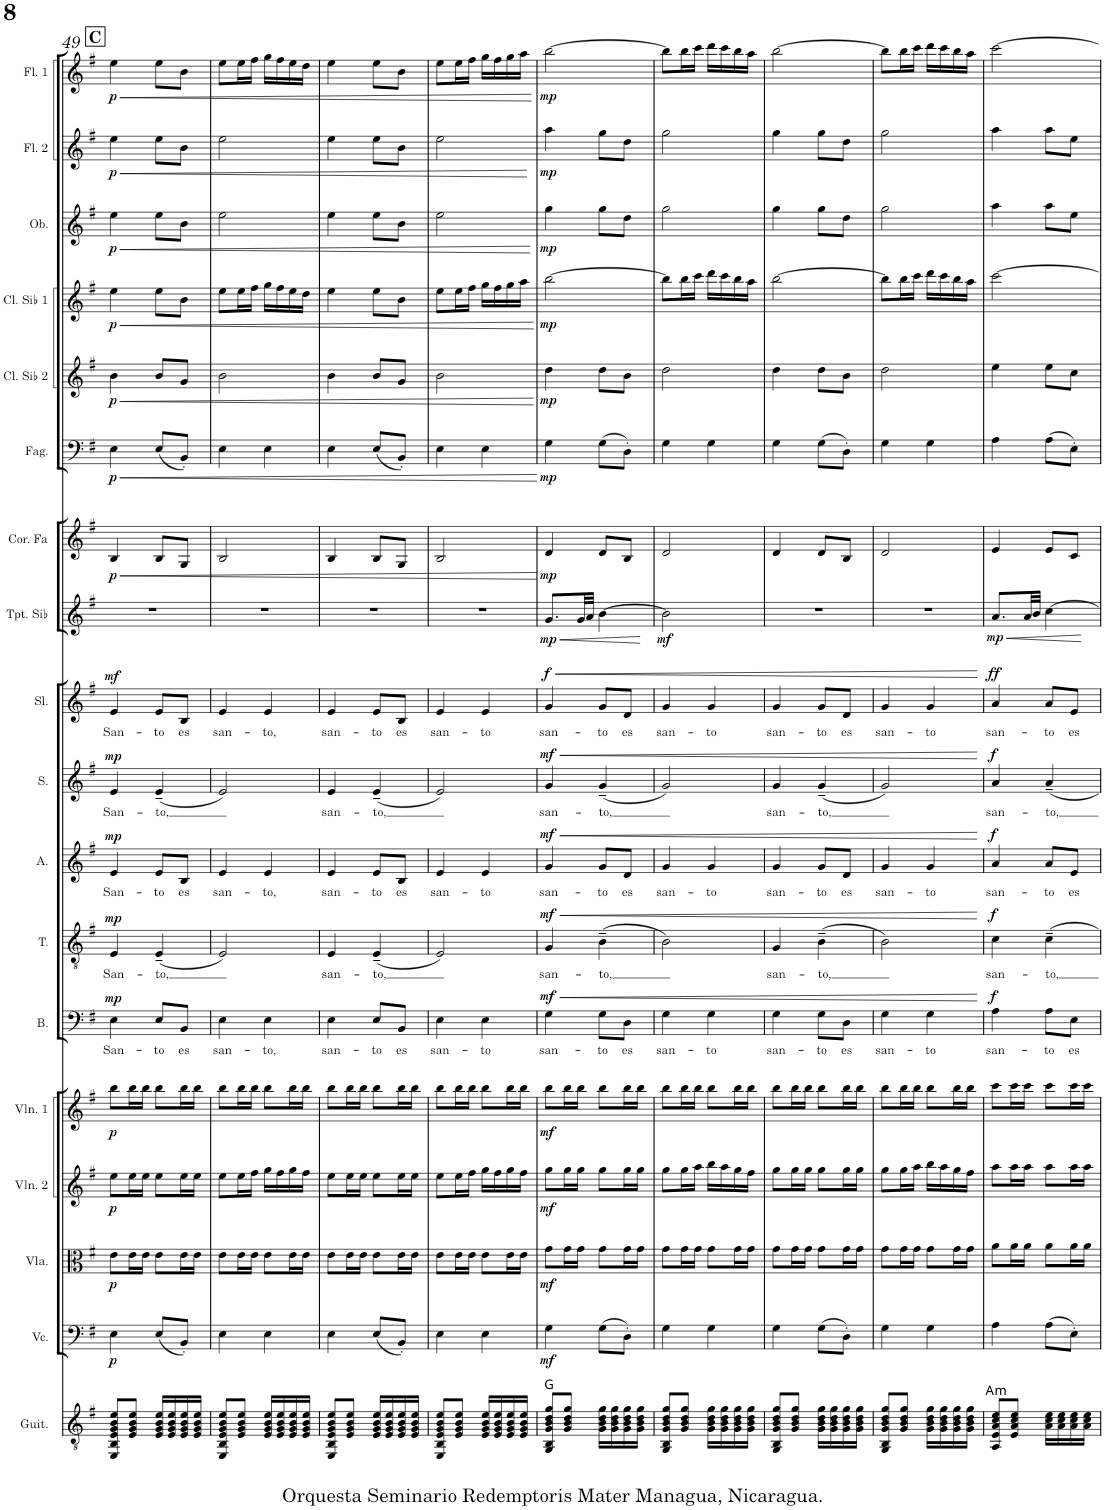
**kern	**harte	**kern	**dynam	**kern	**dynam	**kern	**dynam	**kern	**dynam	**kern	**text	**dynam	**kern	**text	**dynam	**kern	**text	**dynam	**kern	**text	**dynam	**kern	**text	**dynam	**kern	**dynam	**kern	**dynam	**kern	**dynam	**kern	**dynam	**kern	**dynam	**kern	**dynam	**kern	**dynam	**kern	**dynam
*part18	*part18	*part17	*part17	*part16	*part16	*part15	*part15	*part14	*part14	*part13	*part13	*part13	*part12	*part12	*part12	*part11	*part11	*part11	*part10	*part10	*part10	*part9	*part9	*part9	*part8	*part8	*part7	*part7	*part6	*part6	*part5	*part5	*part4	*part4	*part3	*part3	*part2	*part2	*part1	*part1
*staff18	*	*staff17	*staff17	*staff16	*staff16	*staff15	*staff15	*staff14	*staff14	*staff13	*staff13	*staff13	*staff12	*staff12	*staff12	*staff11	*staff11	*staff11	*staff10	*staff10	*staff10	*staff9	*staff9	*staff9	*staff8	*staff8	*staff7	*staff7	*staff6	*staff6	*staff5	*staff5	*staff4	*staff4	*staff3	*staff3	*staff2	*staff2	*staff1	*staff1
*I"Guitarra clásica	*	*I"Violonchelo	*	*I"Viola	*	*I"Violín 2	*	*I"Violín 1	*	*I"Bajo	*	*	*I"Tenor	*	*	*I"Alto	*	*	*I"Soprano	*	*	*I"Solista	*	*	*I"Trompeta en Sib	*	*I"Corno en Fa	*	*I"Fagot	*	*I"Clarinete en Sib 2	*	*I"Clarinete en Sib 1	*	*I"Oboe	*	*I"Flauta 2	*	*I"Flauta 1	*
*I'Guit.	*	*I'Vc.	*	*I'Vla.	*	*I'Vln. 2	*	*I'Vln. 1	*	*I'B.	*	*	*I'T.	*	*	*I'A.	*	*	*I'S.	*	*	*I'Sl.	*	*	*I'Tpt. Sib	*	*I'Cor. Fa	*	*I'Fag.	*	*I'Cl. Sib 2	*	*I'Cl. Sib 1	*	*I'Ob.	*	*I'Fl. 2	*	*I'Fl. 1	*
!!LO:PB:g=z
*clefGv2	*	*clefF4	*	*clefC3	*	*clefG2	*	*clefG2	*	*clefF4	*	*	*clefGv2	*	*	*clefG2	*	*	*clefG2	*	*	*clefG2	*	*	*clefG2	*	*clefG2	*	*clefF4	*	*clefG2	*	*clefG2	*	*clefG2	*	*clefG2	*	*clefG2	*
*	*	*	*	*	*	*	*	*	*	*	*	*	*	*	*	*	*	*	*	*	*	*	*	*	*Trd1c2	*	*Trd4c7	*	*	*	*Trd1c2	*	*Trd1c2	*	*	*	*	*	*	*
*k[f#]	*	*k[f#]	*	*k[f#]	*	*k[f#]	*	*k[f#]	*	*k[f#]	*	*	*k[f#]	*	*	*k[f#]	*	*	*k[f#]	*	*	*k[f#]	*	*	*k[f#]	*	*k[f#]	*	*k[f#]	*	*k[f#]	*	*k[f#]	*	*k[f#]	*	*k[f#]	*	*k[f#]	*
*M2/4	*	*M2/4	*	*M2/4	*	*M2/4	*	*M2/4	*	*M2/4	*	*	*M2/4	*	*	*M2/4	*	*	*M2/4	*	*	*M2/4	*	*	*M2/4	*	*M2/4	*	*M2/4	*	*M2/4	*	*M2/4	*	*M2/4	*	*M2/4	*	*M2/4	*
!!LO:REH:place=s1:a:B:cj:fs=14:t=C
=49	=49	=49	=49	=49	=49	=49	=49	=49	=49	=49	=49	=49	=49	=49	=49	=49	=49	=49	=49	=49	=49	=49	=49	=49	=49	=49	=49	=49	=49	=49	=49	=49	=49	=49	=49	=49	=49	=49	=49	=49
!	!	!	!LO:DY:b	!	!LO:DY:b	!	!LO:DY:b	!	!LO:DY:b	!	!LO:LY:b	!LO:DY:a	!	!LO:LY:b	!LO:DY:a	!	!LO:LY:b	!LO:DY:a	!	!LO:LY:b	!LO:DY:a	!	!LO:LY:b	!LO:DY:a	!	!	!	!LO:HP:b	!	!LO:HP:b	!	!LO:HP:b	!	!LO:HP:b	!	!LO:HP:b	!	!LO:HP:b	!	!LO:HP:b
!	!	!	!	!	!	!	!	!	!	!	!	!	!	!	!	!	!	!	!	!	!	!	!	!	!	!	!	!LO:DY:n=1:b	!	!LO:DY:n=1:b	!	!LO:DY:n=1:b	!	!LO:DY:n=1:b	!	!LO:DY:n=1:b	!	!LO:DY:n=1:b	!	!LO:DY:n=1:b
8EE/ 8BB/ 8E/ 8G/ 8B/ 8e/L	.	4E\	p	8e\L	p	8ee\L	p	8bb\L	p	4E\	San-	mp	4E/	San-	mp	4e/	San-	mp	4e/	San-	mp	4e/	San-	mf	2r	.	4B/	< p	4E\	< p	4b\	< p	4ee\	< p	4ee\	< p	4ee\	< p	4ee\	< p
8E/ 8G/ 8B/ 8e/J	.	.	.	16e\L	.	16ee\L	.	16bb\L	.	.	.	.	.	.	.	.	.	.	.	.	.	.	.	.	.	.	.	.	.	.	.	.	.	.	.	.	.	.	.	.
.	.	.	.	16e\JJ	.	16ee\JJ	.	16bb\JJ	.	.	.	.	.	.	.	.	.	.	.	.	.	.	.	.	.	.	.	.	.	.	.	.	.	.	.	.	.	.	.	.
!	!	!	!	!	!	!	!	!	!	!	!LO:LY:b	!	!	!LO:LY:b	!	!	!LO:LY:b	!	!	!LO:LY:b	!	!	!LO:LY:b	!	!	!	!	!	!	!	!	!	!	!	!	!	!	!	!	!
16E/ 16G/ 16B/ 16e/LL	.	(8E/L	.	8e\L	.	8ee\L	.	8bb\L	.	8E/L	-to	.	(4E~/	-to,	.	8e/L	-to	.	(4e~/	-to,	.	8e/L	-to	.	.	.	8B/L	.	(8E/L	.	8b/L	.	8ee\L	.	8ee\L	.	8ee\L	.	8ee\L	.
16E/ 16G/ 16B/ 16e/	.	.	.	.	.	.	.	.	.	.	.	.	.	.	.	.	.	.	.	.	.	.	.	.	.	.	.	.	.	.	.	.	.	.	.	.	.	.	.	.
!	!	!	!	!	!	!	!	!	!	!	!LO:LY:b	!	!	!	!	!	!LO:LY:b	!	!	!	!	!	!LO:LY:b	!	!	!	!	!	!	!	!	!	!	!	!	!	!	!	!	!
16E/ 16G/ 16B/ 16e/	.	8BB'/J)	.	16e\L	.	16ee\L	.	16bb\L	.	8BB/J	es	.	.	.	.	8B/J	es	.	.	.	.	8B/J	es	.	.	.	8G/J	.	8BB'/J)	.	8g/J	.	8b\J	.	8b\J	.	8b\J	.	8b\J	.
16E/ 16G/ 16B/ 16e/JJ	.	.	.	16e\JJ	.	16ee\JJ	.	16bb\JJ	.	.	.	.	.	.	.	.	.	.	.	.	.	.	.	.	.	.	.	.	.	.	.	.	.	.	.	.	.	.	.	.
=50	=50	=50	=50	=50	=50	=50	=50	=50	=50	=50	=50	=50	=50	=50	=50	=50	=50	=50	=50	=50	=50	=50	=50	=50	=50	=50	=50	=50	=50	=50	=50	=50	=50	=50	=50	=50	=50	=50	=50	=50
!	!	!	!	!	!	!	!	!	!	!	!LO:LY:b	!	!	!	!	!	!LO:LY:b	!	!	!	!	!	!LO:LY:b	!	!	!	!	!	!	!	!	!	!	!	!	!	!	!	!	!
8EE/ 8BB/ 8E/ 8G/ 8B/ 8e/L	.	4E\	.	8e\L	.	8ee\L	.	8bb\L	.	4E\	san-	.	2E/)	.	.	4e/	san-	.	2e/)	.	.	4e/	san-	.	2r	.	2B/	.	4E\	.	2b\	.	8ee\L	.	2ee\	.	2ee\	.	8ee\L	.
8E/ 8G/ 8B/ 8e/J	.	.	.	16e\L	.	16ee\L	.	16bb\L	.	.	.	.	.	.	.	.	.	.	.	.	.	.	.	.	.	.	.	.	.	.	.	.	16ee\L	.	.	.	.	.	16ee\L	.
.	.	.	.	16e\JJ	.	16ff#\JJ	.	16bb\JJ	.	.	.	.	.	.	.	.	.	.	.	.	.	.	.	.	.	.	.	.	.	.	.	.	16ff#\JJ	.	.	.	.	.	16ff#\JJ	.
!	!	!	!	!	!	!	!	!	!	!	!LO:LY:b	!	!	!	!	!	!LO:LY:b	!	!	!	!	!	!LO:LY:b	!	!	!	!	!	!	!	!	!	!	!	!	!	!	!	!	!
16E/ 16G/ 16B/ 16e/LL	.	4E\	.	8e\L	.	16gg\LL	.	8bb\L	.	4E\	-to,	.	.	.	.	4e/	-to,	.	.	.	.	4e/	-to,	.	.	.	.	.	4E\	.	.	.	16gg\LL	.	.	.	.	.	16gg\LL	.
16E/ 16G/ 16B/ 16e/	.	.	.	.	.	16ff#\	.	.	.	.	.	.	.	.	.	.	.	.	.	.	.	.	.	.	.	.	.	.	.	.	.	.	16ff#\	.	.	.	.	.	16ff#\	.
16E/ 16G/ 16B/ 16e/	.	.	.	16e\L	.	16gg\	.	16bb\L	.	.	.	.	.	.	.	.	.	.	.	.	.	.	.	.	.	.	.	.	.	.	.	.	16ee\	.	.	.	.	.	16ee\	.
16E/ 16G/ 16B/ 16e/JJ	.	.	.	16e\JJ	.	16ff#\JJ	.	16bb\JJ	.	.	.	.	.	.	.	.	.	.	.	.	.	.	.	.	.	.	.	.	.	.	.	.	16dd\JJ	.	.	.	.	.	16dd\JJ	.
=51	=51	=51	=51	=51	=51	=51	=51	=51	=51	=51	=51	=51	=51	=51	=51	=51	=51	=51	=51	=51	=51	=51	=51	=51	=51	=51	=51	=51	=51	=51	=51	=51	=51	=51	=51	=51	=51	=51	=51	=51
!	!	!	!	!	!	!	!	!	!	!	!LO:LY:b	!	!	!LO:LY:b	!	!	!LO:LY:b	!	!	!LO:LY:b	!	!	!LO:LY:b	!	!	!	!	!	!	!	!	!	!	!	!	!	!	!	!	!
8EE/ 8BB/ 8E/ 8G/ 8B/ 8e/L	.	4E\	.	8e\L	.	8ee\L	.	8bb\L	.	4E\	san-	.	4E/	san-	.	4e/	san-	.	4e/	san-	.	4e/	san-	.	2r	.	4B/	.	4E\	.	4b\	.	4ee\	.	4ee\	.	4ee\	.	4ee\	.
8E/ 8G/ 8B/ 8e/J	.	.	.	16e\L	.	16ee\L	.	16bb\L	.	.	.	.	.	.	.	.	.	.	.	.	.	.	.	.	.	.	.	.	.	.	.	.	.	.	.	.	.	.	.	.
.	.	.	.	16e\JJ	.	16ee\JJ	.	16bb\JJ	.	.	.	.	.	.	.	.	.	.	.	.	.	.	.	.	.	.	.	.	.	.	.	.	.	.	.	.	.	.	.	.
!	!	!	!	!	!	!	!	!	!	!	!LO:LY:b	!	!	!LO:LY:b	!	!	!LO:LY:b	!	!	!LO:LY:b	!	!	!LO:LY:b	!	!	!	!	!	!	!	!	!	!	!	!	!	!	!	!	!
16E/ 16G/ 16B/ 16e/LL	.	(8E/L	.	8e\L	.	8ee\L	.	8bb\L	.	8E/L	-to	.	(4E~/	-to,	.	8e/L	-to	.	(4e~/	-to,	.	8e/L	-to	.	.	.	8B/L	.	(8E/L	.	8b/L	.	8ee\L	.	8ee\L	.	8ee\L	.	8ee\L	.
16E/ 16G/ 16B/ 16e/	.	.	.	.	.	.	.	.	.	.	.	.	.	.	.	.	.	.	.	.	.	.	.	.	.	.	.	.	.	.	.	.	.	.	.	.	.	.	.	.
!	!	!	!	!	!	!	!	!	!	!	!LO:LY:b	!	!	!	!	!	!LO:LY:b	!	!	!	!	!	!LO:LY:b	!	!	!	!	!	!	!	!	!	!	!	!	!	!	!	!	!
16E/ 16G/ 16B/ 16e/	.	8BB'/J)	.	16e\L	.	16ee\L	.	16bb\L	.	8BB/J	es	.	.	.	.	8B/J	es	.	.	.	.	8B/J	es	.	.	.	8G/J	.	8BB'/J)	.	8g/J	.	8b\J	.	8b\J	.	8b\J	.	8b\J	.
16E/ 16G/ 16B/ 16e/JJ	.	.	.	16e\JJ	.	16ee\JJ	.	16bb\JJ	.	.	.	.	.	.	.	.	.	.	.	.	.	.	.	.	.	.	.	.	.	.	.	.	.	.	.	.	.	.	.	.
=52	=52	=52	=52	=52	=52	=52	=52	=52	=52	=52	=52	=52	=52	=52	=52	=52	=52	=52	=52	=52	=52	=52	=52	=52	=52	=52	=52	=52	=52	=52	=52	=52	=52	=52	=52	=52	=52	=52	=52	=52
!	!	!	!	!	!	!	!	!	!	!	!LO:LY:b	!	!	!	!	!	!LO:LY:b	!	!	!	!	!	!LO:LY:b	!	!	!	!	!	!	!	!	!	!	!	!	!	!	!	!	!
8EE/ 8BB/ 8E/ 8G/ 8B/ 8e/L	.	4E\	.	8e\L	.	8ee\L	.	8bb\L	.	4E\	san-	.	2E/)	.	.	4e/	san-	.	2e/)	.	.	4e/	san-	.	2r	.	2B/	.	4E\	.	2b\	.	8ee\L	.	2ee\	.	2ee\	.	8ee\L	.
8E/ 8G/ 8B/ 8e/J	.	.	.	16e\L	.	16ee\L	.	16bb\L	.	.	.	.	.	.	.	.	.	.	.	.	.	.	.	.	.	.	.	.	.	.	.	.	16ee\L	.	.	.	.	.	16ee\L	.
.	.	.	.	16e\JJ	.	16ff#\JJ	.	16bb\JJ	.	.	.	.	.	.	.	.	.	.	.	.	.	.	.	.	.	.	.	.	.	.	.	.	16ff#\JJ	.	.	.	.	.	16ff#\JJ	.
!	!	!	!	!	!	!	!	!	!	!	!LO:LY:b	!	!	!	!	!	!LO:LY:b	!	!	!	!	!	!LO:LY:b	!	!	!	!	!	!	!	!	!	!	!	!	!	!	!	!	!
16E/ 16G/ 16B/ 16e/LL	.	4E\	.	8e\L	.	16gg\LL	.	8bb\L	.	4E\	-to	.	.	.	.	4e/	-to	.	.	.	.	4e/	-to	.	.	.	.	.	4E\	.	.	.	16gg\LL	.	.	.	.	.	16gg\LL	.
16E/ 16G/ 16B/ 16e/	.	.	.	.	.	16ff#\	.	.	.	.	.	.	.	.	.	.	.	.	.	.	.	.	.	.	.	.	.	.	.	.	.	.	16ff#\	.	.	.	.	.	16ff#\	.
16E/ 16G/ 16B/ 16e/	.	.	.	16e\L	.	16gg\	.	16bb\L	.	.	.	.	.	.	.	.	.	.	.	.	.	.	.	.	.	.	.	.	.	.	.	.	16gg\	.	.	.	.	.	16gg\	.
16E/ 16G/ 16B/ 16e/JJ	.	.	.	16e\JJ	.	16ff#\JJ	.	16bb\JJ	.	.	.	.	.	.	.	.	.	.	.	.	.	.	.	.	.	.	.	.	.	.	.	.	16aa\JJ	.	.	.	.	.	16aa\JJ	.
.	.	.	.	.	.	.	.	.	.	.	.	.	.	.	.	.	.	.	.	.	.	.	.	.	.	.	.	[	.	[	.	[	.	[	.	[	.	[	.	[
=53	=53	=53	=53	=53	=53	=53	=53	=53	=53	=53	=53	=53	=53	=53	=53	=53	=53	=53	=53	=53	=53	=53	=53	=53	=53	=53	=53	=53	=53	=53	=53	=53	=53	=53	=53	=53	=53	=53	=53	=53
!	!	!	!LO:DY:b	!	!LO:DY:b	!	!LO:DY:b	!	!LO:DY:b	!	!LO:LY:b	!LO:HP:b	!	!LO:LY:b	!LO:HP:b	!	!LO:LY:b	!LO:HP:b	!	!LO:LY:b	!LO:HP:b	!	!LO:LY:b	!LO:HP:b	!	!LO:HP:b	!	!	!	!	!	!	!	!	!	!	!	!	!	!
!	!	!	!	!	!	!	!	!	!	!	!	!LO:DY:n=1:a	!	!	!LO:DY:n=1:a	!	!	!LO:DY:n=1:a	!	!	!LO:DY:n=1:a	!	!	!LO:DY:n=1:a	!	!LO:DY:n=1:b	!	!LO:DY:b	!	!LO:DY:b	!	!LO:DY:b	!	!LO:DY:b	!	!LO:DY:b	!	!LO:DY:b	!	!LO:DY:b
8GG/ 8BB/ 8G/ 8B/ 8d/ 8g/L	G:maj	4G\	mf	8g\L	mf	8gg\L	mf	8bb\L	mf	4G\	san-	< mf	4G/	san-	< mf	4g/	san-	< mf	4g/	san-	< mf	4g/	san-	< f	8.g/L	< mp	4d/	mp	4G\	mp	4dd\	mp	[2bb\	mp	4gg\	mp	4aa\	mp	[2bb\	mp
8G/ 8B/ 8d/ 8g/J	.	.	.	16g\L	.	16gg\L	.	16bb\L	.	.	.	.	.	.	.	.	.	.	.	.	.	.	.	.	.	.	.	.	.	.	.	.	.	.	.	.	.	.	.	.
.	.	.	.	16g\JJ	.	16gg\JJ	.	16bb\JJ	.	.	.	.	.	.	.	.	.	.	.	.	.	.	.	.	32g/LL	.	.	.	.	.	.	.	.	.	.	.	.	.	.	.
.	.	.	.	.	.	.	.	.	.	.	.	.	.	.	.	.	.	.	.	.	.	.	.	.	32a/JJJ	.	.	.	.	.	.	.	.	.	.	.	.	.	.	.
!	!	!	!	!	!	!	!	!	!	!	!LO:LY:b	!	!	!LO:LY:b	!	!	!LO:LY:b	!	!	!LO:LY:b	!	!	!LO:LY:b	!	!	!	!	!	!	!	!	!	!	!	!	!	!	!	!	!
16G\ 16B\ 16d\ 16g\LL	.	(8G\L	.	8g\L	.	8gg\L	.	8bb\L	.	8G\L	-to	.	(4B~\	-to,	.	8g/L	-to	.	(4g~/	-to,	.	8g/L	-to	.	[4b\	.	8d/L	.	(8G\L	.	8dd\L	.	.	.	8gg\L	.	8gg\L	.	.	.
16G\ 16B\ 16d\ 16g\	.	.	.	.	.	.	.	.	.	.	.	.	.	.	.	.	.	.	.	.	.	.	.	.	.	.	.	.	.	.	.	.	.	.	.	.	.	.	.	.
!	!	!	!	!	!	!	!	!	!	!	!LO:LY:b	!	!	!	!	!	!LO:LY:b	!	!	!	!	!	!LO:LY:b	!	!	!	!	!	!	!	!	!	!	!	!	!	!	!	!	!
16G\ 16B\ 16d\ 16g\	.	8D'\J)	.	16g\L	.	16gg\L	.	16bb\L	.	8D\J	es	.	.	.	.	8d/J	es	.	.	.	.	8d/J	es	.	.	.	8B/J	.	8D'\J)	.	8b\J	.	.	.	8dd\J	.	8dd\J	.	.	.
16G\ 16B\ 16d\ 16g\JJ	.	.	.	16g\JJ	.	16gg\JJ	.	16bb\JJ	.	.	.	.	.	.	.	.	.	.	.	.	.	.	.	.	.	.	.	.	.	.	.	.	.	.	.	.	.	.	.	.
.	.	.	.	.	.	.	.	.	.	.	.	.	.	.	.	.	.	.	.	.	.	.	.	.	.	[	.	.	.	.	.	.	.	.	.	.	.	.	.	.
=54	=54	=54	=54	=54	=54	=54	=54	=54	=54	=54	=54	=54	=54	=54	=54	=54	=54	=54	=54	=54	=54	=54	=54	=54	=54	=54	=54	=54	=54	=54	=54	=54	=54	=54	=54	=54	=54	=54	=54	=54
!	!	!	!	!	!	!	!	!	!	!	!LO:LY:b	!	!	!	!	!	!LO:LY:b	!	!	!	!	!	!LO:LY:b	!	!	!LO:DY:b	!	!	!	!	!	!	!	!	!	!	!	!	!	!
8GG/ 8BB/ 8G/ 8B/ 8d/ 8g/L	.	4G\	.	8g\L	.	8gg\L	.	8bb\L	.	4G\	san-	.	2B\)	.	.	4g/	san-	.	2g/)	.	.	4g/	san-	.	2b\]	mf	2d/	.	4G\	.	2dd\	.	8bb\L]	.	2gg\	.	2gg\	.	8bb\L]	.
8G/ 8B/ 8d/ 8g/J	.	.	.	16g\L	.	16gg\L	.	16bb\L	.	.	.	.	.	.	.	.	.	.	.	.	.	.	.	.	.	.	.	.	.	.	.	.	16bb\L	.	.	.	.	.	16bb\L	.
.	.	.	.	16g\JJ	.	16aa\JJ	.	16bb\JJ	.	.	.	.	.	.	.	.	.	.	.	.	.	.	.	.	.	.	.	.	.	.	.	.	16ccc\JJ	.	.	.	.	.	16ccc\JJ	.
!	!	!	!	!	!	!	!	!	!	!	!LO:LY:b	!	!	!	!	!	!LO:LY:b	!	!	!	!	!	!LO:LY:b	!	!	!	!	!	!	!	!	!	!	!	!	!	!	!	!	!
16G\ 16B\ 16d\ 16g\LL	.	4G\	.	8g\L	.	16bb\LL	.	8bb\L	.	4G\	-to	.	.	.	.	4g/	-to	.	.	.	.	4g/	-to	.	.	.	.	.	4G\	.	.	.	16ddd\LL	.	.	.	.	.	16ddd\LL	.
16G\ 16B\ 16d\ 16g\	.	.	.	.	.	16aa\	.	.	.	.	.	.	.	.	.	.	.	.	.	.	.	.	.	.	.	.	.	.	.	.	.	.	16ccc\	.	.	.	.	.	16ccc\	.
16G\ 16B\ 16d\ 16g\	.	.	.	16g\L	.	16gg\	.	16bb\L	.	.	.	.	.	.	.	.	.	.	.	.	.	.	.	.	.	.	.	.	.	.	.	.	16bb\	.	.	.	.	.	16bb\	.
16G\ 16B\ 16d\ 16g\JJ	.	.	.	16g\JJ	.	16ff#\JJ	.	16bb\JJ	.	.	.	.	.	.	.	.	.	.	.	.	.	.	.	.	.	.	.	.	.	.	.	.	16aa\JJ	.	.	.	.	.	16aa\JJ	.
=55	=55	=55	=55	=55	=55	=55	=55	=55	=55	=55	=55	=55	=55	=55	=55	=55	=55	=55	=55	=55	=55	=55	=55	=55	=55	=55	=55	=55	=55	=55	=55	=55	=55	=55	=55	=55	=55	=55	=55	=55
!	!	!	!	!	!	!	!	!	!	!	!LO:LY:b	!	!	!LO:LY:b	!	!	!LO:LY:b	!	!	!LO:LY:b	!	!	!LO:LY:b	!	!	!	!	!	!	!	!	!	!	!	!	!	!	!	!	!
8GG/ 8BB/ 8G/ 8B/ 8d/ 8g/L	.	4G\	.	8g\L	.	8gg\L	.	8bb\L	.	4G\	san-	.	4G/	san-	.	4g/	san-	.	4g/	san-	.	4g/	san-	.	2r	.	4d/	.	4G\	.	4dd\	.	[2bb\	.	4gg\	.	4gg\	.	[2bb\	.
8G/ 8B/ 8d/ 8g/J	.	.	.	16g\L	.	16gg\L	.	16bb\L	.	.	.	.	.	.	.	.	.	.	.	.	.	.	.	.	.	.	.	.	.	.	.	.	.	.	.	.	.	.	.	.
.	.	.	.	16g\JJ	.	16gg\JJ	.	16bb\JJ	.	.	.	.	.	.	.	.	.	.	.	.	.	.	.	.	.	.	.	.	.	.	.	.	.	.	.	.	.	.	.	.
!	!	!	!	!	!	!	!	!	!	!	!LO:LY:b	!	!	!LO:LY:b	!	!	!LO:LY:b	!	!	!LO:LY:b	!	!	!LO:LY:b	!	!	!	!	!	!	!	!	!	!	!	!	!	!	!	!	!
16G\ 16B\ 16d\ 16g\LL	.	(8G\L	.	8g\L	.	8gg\L	.	8bb\L	.	8G\L	-to	.	(4B~\	-to,	.	8g/L	-to	.	(4g~/	-to,	.	8g/L	-to	.	.	.	8d/L	.	(8G\L	.	8dd\L	.	.	.	8gg\L	.	8gg\L	.	.	.
16G\ 16B\ 16d\ 16g\	.	.	.	.	.	.	.	.	.	.	.	.	.	.	.	.	.	.	.	.	.	.	.	.	.	.	.	.	.	.	.	.	.	.	.	.	.	.	.	.
!	!	!	!	!	!	!	!	!	!	!	!LO:LY:b	!	!	!	!	!	!LO:LY:b	!	!	!	!	!	!LO:LY:b	!	!	!	!	!	!	!	!	!	!	!	!	!	!	!	!	!
16G\ 16B\ 16d\ 16g\	.	8D'\J)	.	16g\L	.	16gg\L	.	16bb\L	.	8D\J	es	.	.	.	.	8d/J	es	.	.	.	.	8d/J	es	.	.	.	8B/J	.	8D'\J)	.	8b\J	.	.	.	8dd\J	.	8dd\J	.	.	.
16G\ 16B\ 16d\ 16g\JJ	.	.	.	16g\JJ	.	16gg\JJ	.	16bb\JJ	.	.	.	.	.	.	.	.	.	.	.	.	.	.	.	.	.	.	.	.	.	.	.	.	.	.	.	.	.	.	.	.
=56	=56	=56	=56	=56	=56	=56	=56	=56	=56	=56	=56	=56	=56	=56	=56	=56	=56	=56	=56	=56	=56	=56	=56	=56	=56	=56	=56	=56	=56	=56	=56	=56	=56	=56	=56	=56	=56	=56	=56	=56
!	!	!	!	!	!	!	!	!	!	!	!LO:LY:b	!	!	!	!	!	!LO:LY:b	!	!	!	!	!	!LO:LY:b	!	!	!	!	!	!	!	!	!	!	!	!	!	!	!	!	!
8GG/ 8BB/ 8G/ 8B/ 8d/ 8g/L	.	4G\	.	8g\L	.	8gg\L	.	8bb\L	.	4G\	san-	.	2B\)	.	.	4g/	san-	.	2g/)	.	.	4g/	san-	.	2r	.	2d/	.	4G\	.	2dd\	.	8bb\L]	.	2gg\	.	2gg\	.	8bb\L]	.
8G/ 8B/ 8d/ 8g/J	.	.	.	16g\L	.	16gg\L	.	16bb\L	.	.	.	.	.	.	.	.	.	.	.	.	.	.	.	.	.	.	.	.	.	.	.	.	16bb\L	.	.	.	.	.	16bb\L	.
.	.	.	.	16g\JJ	.	16aa\JJ	.	16bb\JJ	.	.	.	.	.	.	.	.	.	.	.	.	.	.	.	.	.	.	.	.	.	.	.	.	16ccc\JJ	.	.	.	.	.	16ccc\JJ	.
!	!	!	!	!	!	!	!	!	!	!	!LO:LY:b	!	!	!	!	!	!LO:LY:b	!	!	!	!	!	!LO:LY:b	!	!	!	!	!	!	!	!	!	!	!	!	!	!	!	!	!
16G\ 16B\ 16d\ 16g\LL	.	4G\	.	8g\L	.	16bb\LL	.	8bb\L	.	4G\	-to	.	.	.	.	4g/	-to	.	.	.	.	4g/	-to	.	.	.	.	.	4G\	.	.	.	16ddd\LL	.	.	.	.	.	16ddd\LL	.
16G\ 16B\ 16d\ 16g\	.	.	.	.	.	16aa\	.	.	.	.	.	.	.	.	.	.	.	.	.	.	.	.	.	.	.	.	.	.	.	.	.	.	16ccc\	.	.	.	.	.	16ccc\	.
16G\ 16B\ 16d\ 16g\	.	.	.	16g\L	.	16gg\	.	16bb\L	.	.	.	.	.	.	.	.	.	.	.	.	.	.	.	.	.	.	.	.	.	.	.	.	16bb\	.	.	.	.	.	16bb\	.
16G\ 16B\ 16d\ 16g\JJ	.	.	.	16g\JJ	.	16ff#\JJ	.	16bb\JJ	.	.	.	.	.	.	.	.	.	.	.	.	.	.	.	.	.	.	.	.	.	.	.	.	16aa\JJ	.	.	.	.	.	16aa\JJ	.
.	.	.	.	.	.	.	.	.	.	.	.	[	.	.	[	.	.	[	.	.	[	.	.	[	.	.	.	.	.	.	.	.	.	.	.	.	.	.	.	.
=57	=57	=57	=57	=57	=57	=57	=57	=57	=57	=57	=57	=57	=57	=57	=57	=57	=57	=57	=57	=57	=57	=57	=57	=57	=57	=57	=57	=57	=57	=57	=57	=57	=57	=57	=57	=57	=57	=57	=57	=57
!	!	!	!	!	!	!	!	!	!	!	!LO:LY:b	!LO:DY:a	!	!LO:LY:b	!LO:DY:a	!	!LO:LY:b	!LO:DY:a	!	!LO:LY:b	!LO:DY:a	!	!LO:LY:b	!LO:DY:a	!	!LO:HP:b	!	!	!	!	!	!	!	!	!	!	!	!	!	!
!	!LO:H:kt=m	!	!	!	!	!	!	!	!	!	!	!	!	!	!	!	!	!	!	!	!	!	!	!	!	!LO:DY:n=1:b	!	!	!	!	!	!	!	!	!	!	!	!	!	!
8AA/ 8E/ 8A/ 8c/ 8e/L	A:min	4A\	.	8a\L	.	8aa\L	.	8ccc\L	.	4A\	san-	f	4c\	san-	f	4a/	san-	f	4a/	san-	f	4a/	san-	ff	8.a/L	< mp	4e/	.	4A\	.	4ee\	.	[2ccc\	.	4aa\	.	4aa\	.	[2ccc\	.
8E/ 8A/ 8c/ 8e/J	.	.	.	16a\L	.	16aa\L	.	16ccc\L	.	.	.	.	.	.	.	.	.	.	.	.	.	.	.	.	.	.	.	.	.	.	.	.	.	.	.	.	.	.	.	.
.	.	.	.	16a\JJ	.	16aa\JJ	.	16ccc\JJ	.	.	.	.	.	.	.	.	.	.	.	.	.	.	.	.	32a/LL	.	.	.	.	.	.	.	.	.	.	.	.	.	.	.
.	.	.	.	.	.	.	.	.	.	.	.	.	.	.	.	.	.	.	.	.	.	.	.	.	32b/JJJ	.	.	.	.	.	.	.	.	.	.	.	.	.	.	.
!	!	!	!	!	!	!	!	!	!	!	!LO:LY:b	!	!	!LO:LY:b	!	!	!LO:LY:b	!	!	!LO:LY:b	!	!	!LO:LY:b	!	!	!	!	!	!	!	!	!	!	!	!	!	!	!	!	!
16A\ 16c\ 16e\LL	.	(8A\L	.	8a\L	.	8aa\L	.	8ccc\L	.	8A\L	-to	.	4c~\	-to,	.	8a/L	-to	.	4a~/	-to,	.	8a/L	-to	.	[4cc\	.	8e/L	.	(8A\L	.	8ee\L	.	.	.	8aa\L	.	8aa\L	.	.	.
16A\ 16c\ 16e\	.	.	.	.	.	.	.	.	.	.	.	.	.	.	.	.	.	.	.	.	.	.	.	.	.	.	.	.	.	.	.	.	.	.	.	.	.	.	.	.
!	!	!	!	!	!	!	!	!	!	!	!LO:LY:b	!	!	!	!	!	!LO:LY:b	!	!	!	!	!	!LO:LY:b	!	!	!	!	!	!	!	!	!	!	!	!	!	!	!	!	!
16A\ 16c\ 16e\	.	8E'\J)	.	16a\L	.	16aa\L	.	16ccc\L	.	8E\J	es	.	.	.	.	8e/J	es	.	.	.	.	8e/J	es	.	.	.	8c/J	.	8E'\J)	.	8cc\J	.	.	.	8ee\J	.	8ee\J	.	.	.
16A\ 16c\ 16e\JJ	.	.	.	16a\JJ	.	16aa\JJ	.	16ccc\JJ	.	.	.	.	.	.	.	.	.	.	.	.	.	.	.	.	.	.	.	.	.	.	.	.	.	.	.	.	.	.	.	.
.	.	.	.	.	.	.	.	.	.	.	.	.	.	.	.	.	.	.	.	.	.	.	.	.	.	[	.	.	.	.	.	.	.	.	.	.	.	.	.	.
=	=	=	=	=	=	=	=	=	=	=	=	=	=	=	=	=	=	=	=	=	=	=	=	=	=	=	=	=	=	=	=	=	=	=	=	=	=	=	=	=
*-	*-	*-	*-	*-	*-	*-	*-	*-	*-	*-	*-	*-	*-	*-	*-	*-	*-	*-	*-	*-	*-	*-	*-	*-	*-	*-	*-	*-	*-	*-	*-	*-	*-	*-	*-	*-	*-	*-	*-	*-
